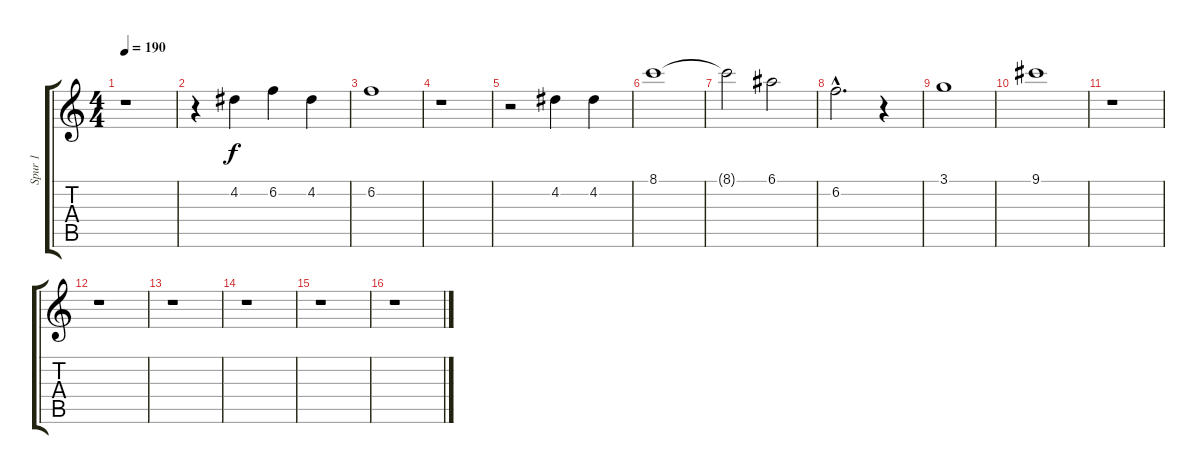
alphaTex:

\track ("Spur 1" "Spur 1") {instrument electricguitarmuted}
\staff {score tabs}
\tuning (E4 B3 G3 D3 A2 E2) {hide}
\ts (4 4)
\tempo 190
\clef g2
\ks c
r.1{dy f} |
r.4 4.2.4 6.2.4 4.2.4 |
6.2.1 |
r.1 |
r.2 4.2.4 4.2.4 |
8.1.1 |
8.1{t}.2 6.1.2 |
6.2{hac}.2{d} r.4 |
3.1.1 |
9.1.1 |
r.1 |
r.1 |
r.1 |
r.1 |
r.1 |
r.1
